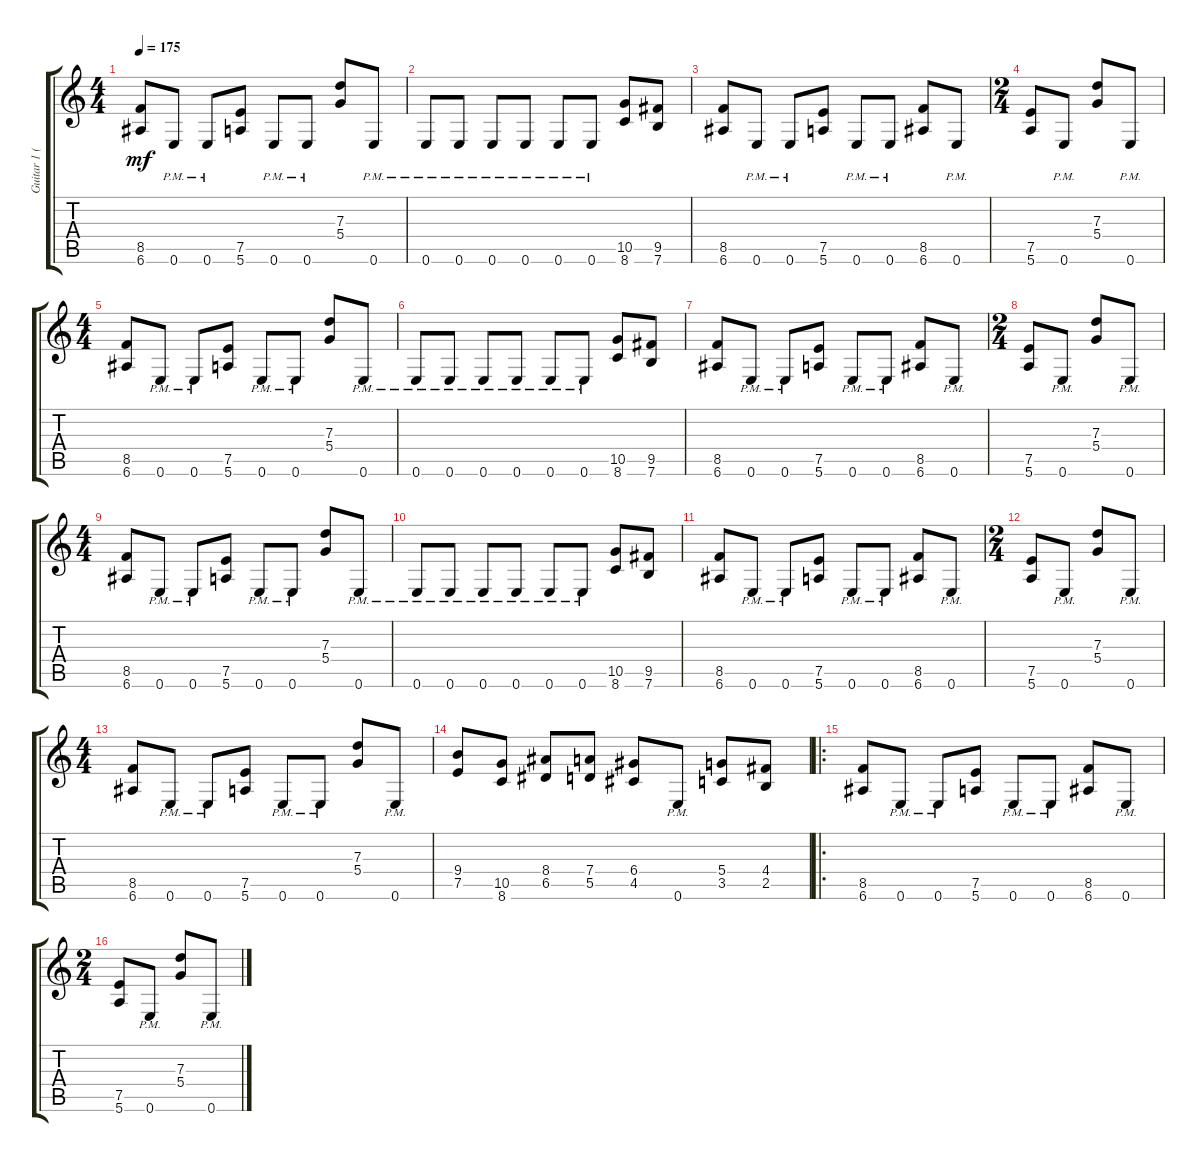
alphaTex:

\track ("Guitar 1 (Dave Mustaine)" "Guitar 1 (") {instrument distortionguitar}
\staff {score tabs}
\tuning (E4 B3 G3 D3 A2 E2) {hide}
\ts (4 4)
\tempo 175
\clef g2
\ks c
(8.5 6.6).8{dy mf} 0.6{pm}.8 0.6{pm}.8 (7.5 5.6).8 0.6{pm}.8 0.6{pm}.8 (7.3 5.4).8 0.6{pm}.8 |
0.6{pm}.8 0.6{pm}.8 0.6{pm}.8 0.6{pm}.8 0.6{pm}.8 0.6{pm}.8 (10.5 8.6).8 (9.5 7.6).8 |
(8.5 6.6).8 0.6{pm}.8 0.6{pm}.8 (7.5 5.6).8 0.6{pm}.8 0.6{pm}.8 (8.5 6.6).8 0.6{pm}.8 |
\ts (2 4)
(7.5 5.6).8 0.6{pm}.8 (7.3 5.4).8 0.6{pm}.8 |
\ts (4 4)
(8.5 6.6).8 0.6{pm}.8 0.6{pm}.8 (7.5 5.6).8 0.6{pm}.8 0.6{pm}.8 (7.3 5.4).8 0.6{pm}.8 |
0.6{pm}.8 0.6{pm}.8 0.6{pm}.8 0.6{pm}.8 0.6{pm}.8 0.6{pm}.8 (10.5 8.6).8 (9.5 7.6).8 |
(8.5 6.6).8 0.6{pm}.8 0.6{pm}.8 (7.5 5.6).8 0.6{pm}.8 0.6{pm}.8 (8.5 6.6).8 0.6{pm}.8 |
\ts (2 4)
(7.5 5.6).8 0.6{pm}.8 (7.3 5.4).8 0.6{pm}.8 |
\ts (4 4)
(8.5 6.6).8 0.6{pm}.8 0.6{pm}.8 (7.5 5.6).8 0.6{pm}.8 0.6{pm}.8 (7.3 5.4).8 0.6{pm}.8 |
0.6{pm}.8 0.6{pm}.8 0.6{pm}.8 0.6{pm}.8 0.6{pm}.8 0.6{pm}.8 (10.5 8.6).8 (9.5 7.6).8 |
(8.5 6.6).8 0.6{pm}.8 0.6{pm}.8 (7.5 5.6).8 0.6{pm}.8 0.6{pm}.8 (8.5 6.6).8 0.6{pm}.8 |
\ts (2 4)
(7.5 5.6).8 0.6{pm}.8 (7.3 5.4).8 0.6{pm}.8 |
\ts (4 4)
(8.5 6.6).8 0.6{pm}.8 0.6{pm}.8 (7.5 5.6).8 0.6{pm}.8 0.6{pm}.8 (7.3 5.4).8 0.6{pm}.8 |
(9.4 7.5).8 (10.5 8.6).8 (8.4 6.5).8 (7.4 5.5).8 (6.4 4.5).8 0.6{pm}.8 (5.4 3.5).8 (4.4 2.5).8 |
\ro
(8.5 6.6).8 0.6{pm}.8 0.6{pm}.8 (7.5 5.6).8 0.6{pm}.8 0.6{pm}.8 (8.5 6.6).8 0.6{pm}.8 |
\ts (2 4)
(7.5 5.6).8 0.6{pm}.8 (7.3 5.4).8 0.6{pm}.8
